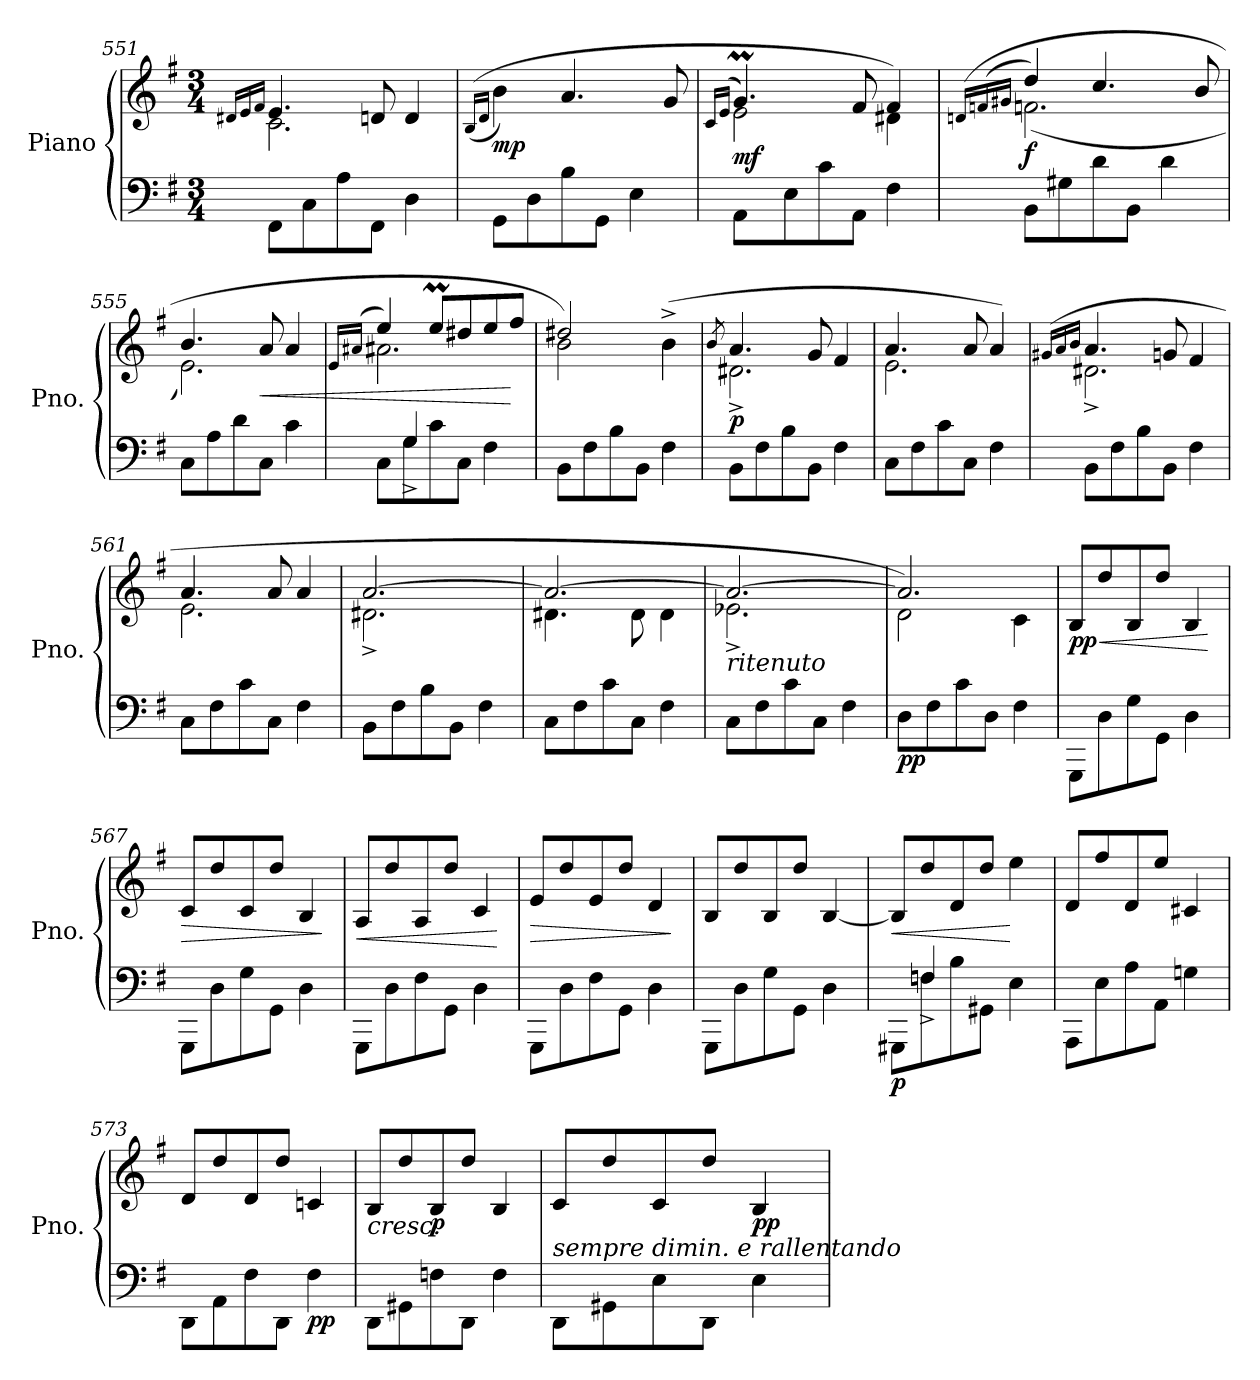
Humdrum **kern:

**kern	**kern	**dynam
*part1	*part1	*part1
*staff2	*staff1	*staff1/2
*I"Piano	*	*
*I'Pno.	*	*
!!LO:LB:g=z
*clefF4	*clefG2	*
*k[f#]	*k[f#]	*
*M3/4	*M3/4	*
=551	=551	=551
.	16qd#X/LL	.
.	16qe/	.
.	16qf#/JJ	.
*	*^	*
8FF#\L	4.e/	2.c\	.
8C\	.	.	.
8A\	.	.	.
8FF#\J	8dn/	.	.
4D\	4d/	.	.
*	*v	*v	*
=552	=552	=552
.	(<(>16qB/LL	.
.	16qd/JJ	.
!	!	!LO:DY:b
8GG\L	4b\)	mp
8D\	.	.
8B\	4.a/	.
8GG\J	.	.
4E\	.	.
.	8g/	.
=553	=553	=553
.	16qc/LL	.
.	(<16qe/JJ	.
*	*^	*
*	*	*^	*
!	!	!	!	!LO:DY:b
8AA\L	4.gM/)	2e\	16ryy	mf
.	.	.	16a/yy	.
8E\	.	.	4g/yy	.
8c\	.	.	.	.
8AA\J	8f#/	.	4.ryy	.
4F#\	4f#/)	4d#X\	.	.
*	*v	*v	*v	*
=554	=554	=554
.	(>16qdn/LL	.
.	(<16qfn/	.
.	16qg#X/JJ	.
*	*^	*
!	!	!	!LO:DY:b
8BB\L	4dd/)	(<2.f\	f
8G#X\	.	.	.
8d\	4.cc/	.	.
8BB\J	.	.	.
4d\	.	.	.
.	8b/	.	.
=555	=555	=555	=555
8C\L	4.b/	2.e\)	.
8A\	.	.	.
8d\	.	.	.
!	!	!	!LO:HP:b
8C\J	8a/	.	<
4c\	4a/	.	.
!!LO:PB:g=z	!!
=556	=556	=556	=556
.	16qe/LL	.	.
.	(<16qa#X/JJ	.	.
*^	*	*	*
8C\L	8ryy	4ee/)	2.a#\	.
8G\	4G^/	.	.	.
.	.	8qee/Lyy	.	.
.	.	8qff#/Jyy	.	.
8c\	.	8eeM/L	.	.
8C\J	4.ryy	8dd#X/	.	.
4F#\	.	8ee/	.	.
.	.	8ff#/J	.	[
*v	*v	*	*	*
=557	=557	=557	=557
8BB\L	2dd#X/)	2b\	.
8F#\	.	.	.
8B\	.	.	.
8BB\J	.	.	.
4F#\	(>4b^\	4ryy	.
=558	=558	=558	=558
.	8qb/	.	.
!	!	!	!LO:DY:b
8BB\L	4.a/	2.d#X^\	p
8F#\	.	.	.
8B\	.	.	.
8BB\J	8g/	.	.
4F#\	4f#/	.	.
=559	=559	=559	=559
8C\L	4.a/	2.e\	.
8F#\	.	.	.
8c\	.	.	.
8C\J	8a/	.	.
4F#\	4a/)	.	.
=560	=560	=560	=560
.	(>16qg#X/LL	.	.
.	16qa/	.	.
.	16qb/JJ	.	.
8BB\L	4.a/	2.d#X^\	.
8F#\	.	.	.
8B\	.	.	.
8BB\J	8gn/	.	.
4F#\	4f#/	.	.
=561	=561	=561	=561
8C\L	4.a/	2.e\	.
8F#\	.	.	.
8c\	.	.	.
8C\J	8a/	.	.
4F#\	4a/	.	.
=562	=562	=562	=562
8BB\L	[2.a/	2.d#X^\	.
8F#\	.	.	.
8B\	.	.	.
8BB\J	.	.	.
4F#\	.	.	.
!!LO:LB:g=z	!!
=563	=563	=563	=563
8C\L	2.a/_	4.d#X\	.
8F#\	.	.	.
8c\	.	.	.
8C\J	.	8d#\	.
4F#\	.	4d#\	.
=564	=564	=564	=564
!LO:TX:a:i:t=ritenuto	!	!	!
8C\L	2.a/_	2.e-X^\	.
8F#\	.	.	.
8c\	.	.	.
8C\J	.	.	.
4F#\	.	.	.
=565	=565	=565	=565
!	!	!	!LO:DY:b=2
8D\L	2.a/])	2d\	pp
8F#\	.	.	.
8c\	.	.	.
8D\J	.	.	.
4F#\	.	4c\	.
=566	=566	=566	=566
!	!	!	!LO:HP:b
!	!	!	!LO:DY:n=1:b
*	*v	*v	*
8GGG\L	8B/L	< pp
8D\	8dd/	.
8G\	8B/	.
8GG\J	8dd/J	.
4D\	4B/	.
.	.	[
=567	=567	=567
!	!	!LO:HP:b
8GGG\L	8c/L	>
8D\	8dd/	.
8G\	8c/	.
8GG\J	8dd/J	.
4D\	4B/	.
.	.	]
=568	=568	=568
!	!	!LO:HP:b
8GGG\L	8A/L	<
8D\	8dd/	.
8F#\	8A/	.
8GG\J	8dd/J	.
4D\	4c/	.
.	.	[
=569	=569	=569
!	!	!LO:HP:b
8GGG\L	8e/L	>
8D\	8dd/	.
8F#\	8e/	.
8GG\J	8dd/J	.
4D\	4d/	.
.	.	]
=570	=570	=570
8GGG\L	8B/L	.
8D\	8dd/	.
8G\	8B/	.
8GG\J	8dd/J	.
4D\	[4B/	.
!!LO:LB:g=z
=571	=571	=571
*^	*	*
!	!	!	!LO:HP:b
!	!	!	!LO:DY:n=1:b=2
8GGG#X\L	8ryy	8B/L]	< p
8Fn\	4Fni^/	8dd/	.
8B\	.	8d/	.
8GG#X\J	4.ryy	8dd/J	.
4E\	.	4ee\	[
*v	*v	*	*
=572	=572	=572
8AAA\L	8d/L	.
8E\	8ff#/	.
8A\	8d/	.
8AA\J	8ee/J	.
4Gn\	4c#X/	.
=573	=573	=573
8DD\L	8d/L	.
8AA\	8dd/	.
8F#\	8d/	.
8DD\J	8dd/J	.
!	!	!LO:DY:b=2
4F#\	4cn/	pp
=574	=574	=574
!	!	!LO:HP:b
8DD\L	8B/L	<
8GG#X\	8dd/	.
!	!	!LO:DY:b
8Fn\	8B/	p
8DD\J	8dd/J	.
4F\	4B/	.
.	.	[
=575	=575	=575
!LO:TX:a:i:t=sempre dimin. e rallentando	!	!
8DD\L	8c/L	.
8GG#X\	8dd/	.
8E\	8c/	.
8DD\J	8dd/J	.
!	!	!LO:DY:b
4E\	4B/	pp
=	=	=
*-	*-	*-
